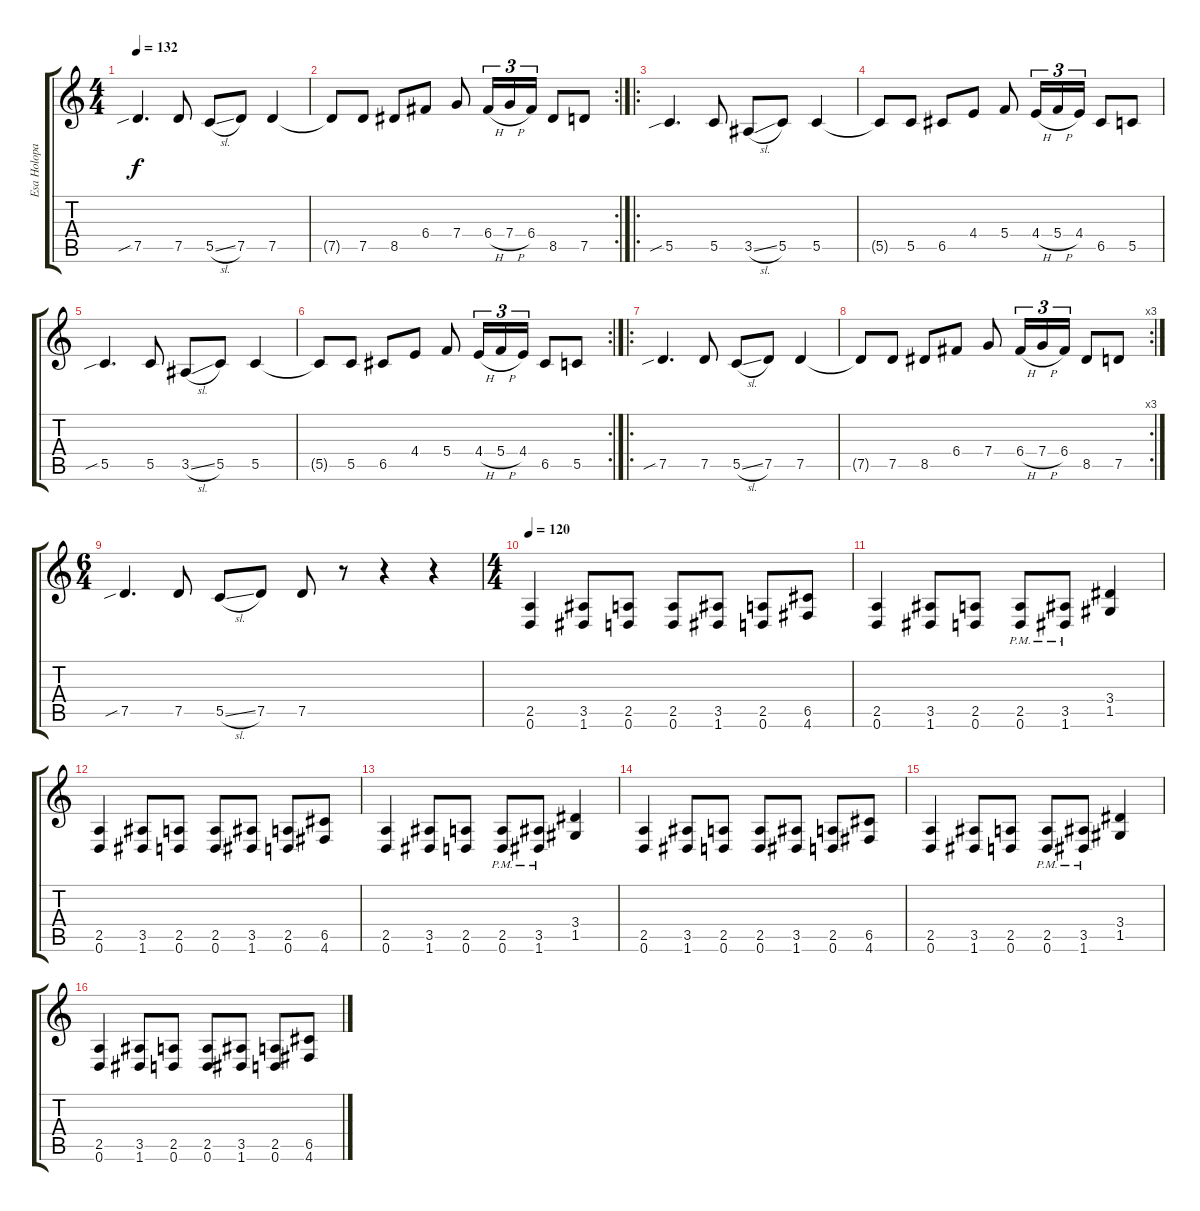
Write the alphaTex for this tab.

\track ("Esa Holopainen" "Esa Holopa") {instrument distortionguitar}
\staff {score tabs}
\tuning (D4 A3 F3 C3 G2 D2) {hide}
\ts (4 4)
\tempo 132
\clef g2
\ks c
7.5{sib}.4{d dy f} 7.5.8 5.5{sl}.8 7.5.8 7.5.4 |
\rc 2
7.5{t}.8 7.5.8 8.5.8 6.4.8 7.4.8 6.4{h}.16{tu (3 2)} 7.4{h}.16{tu (3 2)} 6.4.16{tu (3 2)} 8.5.8 7.5.8 |
\ro
5.5{sib}.4{d} 5.5.8 3.5{sl}.8 5.5.8 5.5.4 |
5.5{t}.8 5.5.8 6.5.8 4.4.8 5.4.8 4.4{h}.16{tu (3 2)} 5.4{h}.16{tu (3 2)} 4.4.16{tu (3 2)} 6.5.8 5.5.8 |
5.5{sib}.4{d} 5.5.8 3.5{sl}.8 5.5.8 5.5.4 |
\rc 2
5.5{t}.8 5.5.8 6.5.8 4.4.8 5.4.8 4.4{h}.16{tu (3 2)} 5.4{h}.16{tu (3 2)} 4.4.16{tu (3 2)} 6.5.8 5.5.8 |
\ro
7.5{sib}.4{d} 7.5.8 5.5{sl}.8 7.5.8 7.5.4 |
\rc 3
7.5{t}.8 7.5.8 8.5.8 6.4.8 7.4.8 6.4{h}.16{tu (3 2)} 7.4{h}.16{tu (3 2)} 6.4.16{tu (3 2)} 8.5.8 7.5.8 |
\ts (6 4)
7.5{sib}.4{d} 7.5.8 5.5{sl}.8 7.5.8 7.5.8 r.8 r.4 r.4 |
\ts (4 4)
\tempo 120
(2.5 0.6).4 (3.5 1.6).8 (2.5 0.6).8 (2.5 0.6).8 (3.5 1.6).8 (2.5 0.6).8 (6.5 4.6).8 |
(2.5 0.6).4 (3.5 1.6).8 (2.5 0.6).8 (2.5{pm} 0.6{pm}).8 (3.5{pm} 1.6{pm}).8 (3.4 1.5).4 |
(2.5 0.6).4 (3.5 1.6).8 (2.5 0.6).8 (2.5 0.6).8 (3.5 1.6).8 (2.5 0.6).8 (6.5 4.6).8 |
(2.5 0.6).4 (3.5 1.6).8 (2.5 0.6).8 (2.5{pm} 0.6{pm}).8 (3.5{pm} 1.6{pm}).8 (3.4 1.5).4 |
(2.5 0.6).4 (3.5 1.6).8 (2.5 0.6).8 (2.5 0.6).8 (3.5 1.6).8 (2.5 0.6).8 (6.5 4.6).8 |
(2.5 0.6).4 (3.5 1.6).8 (2.5 0.6).8 (2.5{pm} 0.6{pm}).8 (3.5{pm} 1.6{pm}).8 (3.4 1.5).4 |
(2.5 0.6).4 (3.5 1.6).8 (2.5 0.6).8 (2.5 0.6).8 (3.5 1.6).8 (2.5 0.6).8 (6.5 4.6).8
